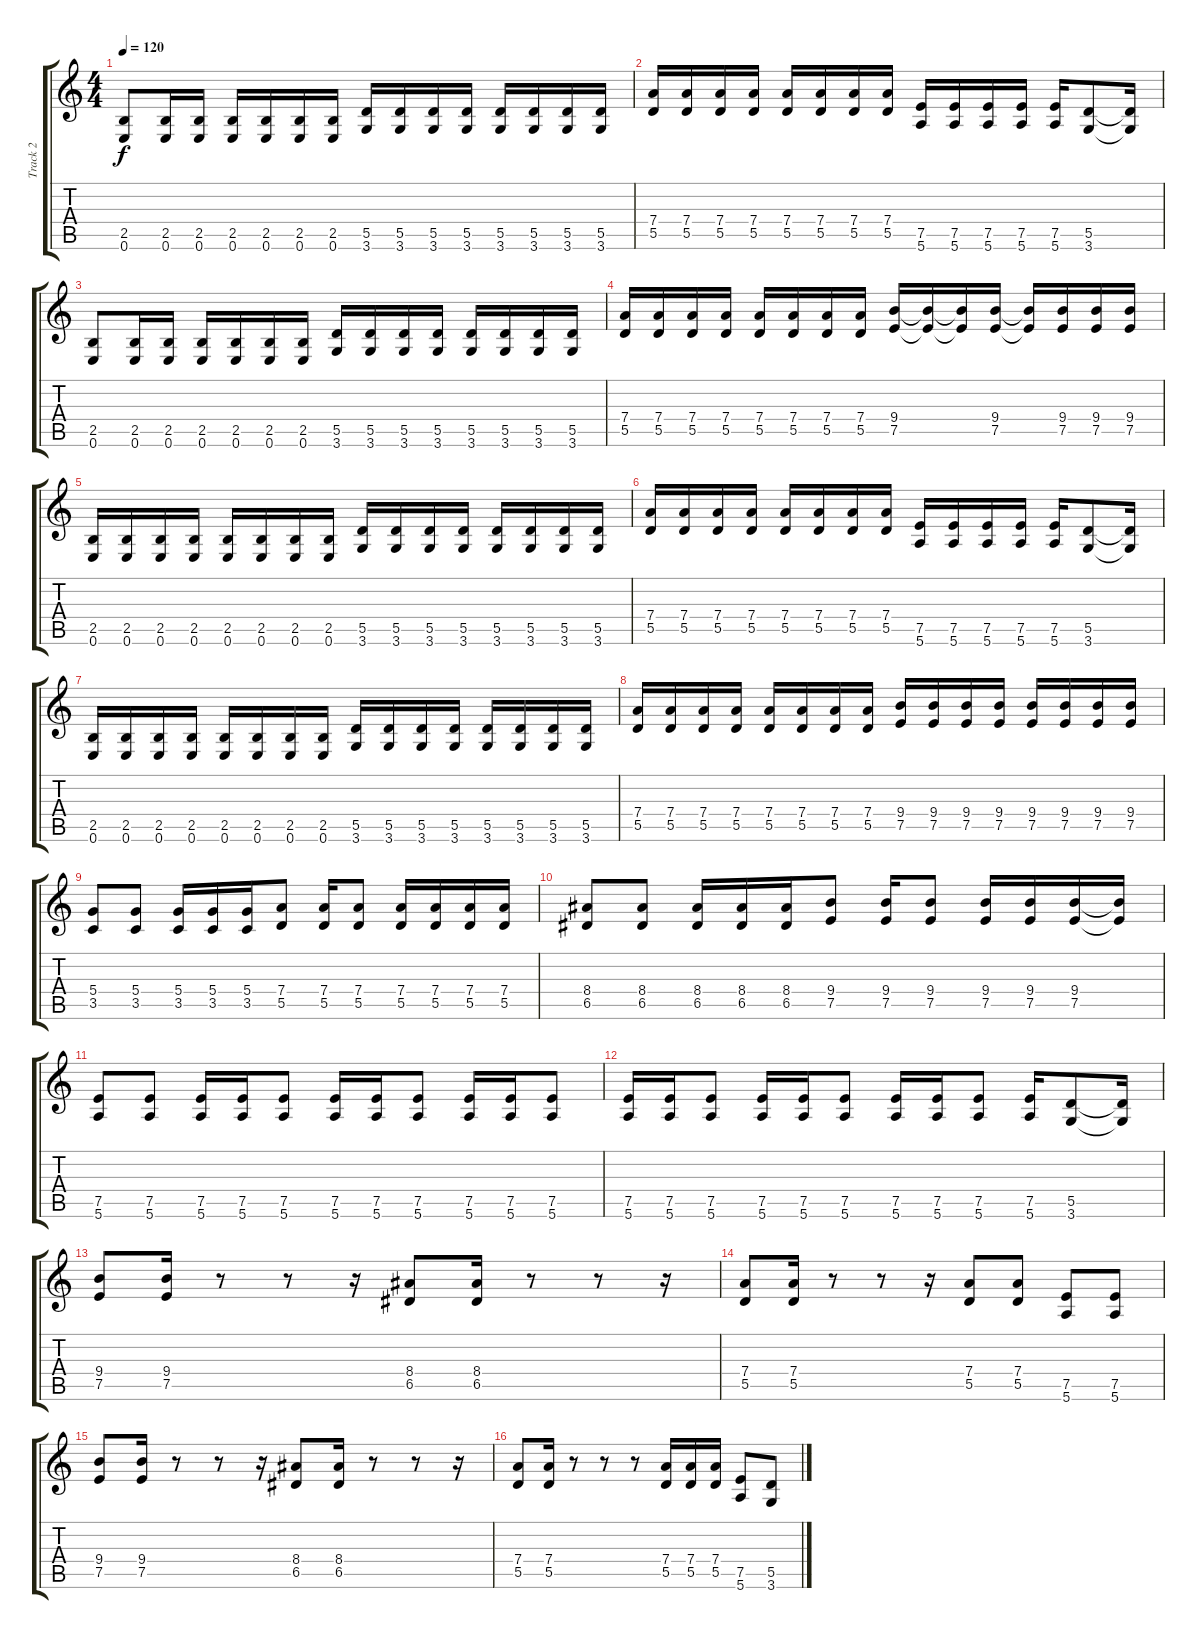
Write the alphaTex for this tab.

\track ("Track 2" "Track 2") {instrument distortionguitar}
\staff {score tabs}
\tuning (E4 B3 G3 D3 A2 E2) {hide}
\ts (4 4)
\tempo 120
\clef g2
\ks c
(2.5 0.6).8{dy f} (2.5 0.6).16 (2.5 0.6).16 (2.5 0.6).16 (2.5 0.6).16 (2.5 0.6).16 (2.5 0.6).16 (5.5 3.6).16 (5.5 3.6).16 (5.5 3.6).16 (5.5 3.6).16 (5.5 3.6).16 (5.5 3.6).16 (5.5 3.6).16 (5.5 3.6).16 |
(7.4 5.5).16 (7.4 5.5).16 (7.4 5.5).16 (7.4 5.5).16 (7.4 5.5).16 (7.4 5.5).16 (7.4 5.5).16 (7.4 5.5).16 (7.5 5.6).16 (7.5 5.6).16 (7.5 5.6).16 (7.5 5.6).16 (7.5 5.6).16 (5.5 3.6).8 (5.5{t} 3.6{t}).16 |
(2.5 0.6).8 (2.5 0.6).16 (2.5 0.6).16 (2.5 0.6).16 (2.5 0.6).16 (2.5 0.6).16 (2.5 0.6).16 (5.5 3.6).16 (5.5 3.6).16 (5.5 3.6).16 (5.5 3.6).16 (5.5 3.6).16 (5.5 3.6).16 (5.5 3.6).16 (5.5 3.6).16 |
(7.4 5.5).16 (7.4 5.5).16 (7.4 5.5).16 (7.4 5.5).16 (7.4 5.5).16 (7.4 5.5).16 (7.4 5.5).16 (7.4 5.5).16 (9.4 7.5).16 (9.4{t} 7.5{t}).16 (9.4{t} 7.5{t}).16 (9.4 7.5).16 (9.4{t} 7.5{t}).16 (9.4 7.5).16 (9.4 7.5).16 (9.4 7.5).16 |
(2.5 0.6).16 (2.5 0.6).16 (2.5 0.6).16 (2.5 0.6).16 (2.5 0.6).16 (2.5 0.6).16 (2.5 0.6).16 (2.5 0.6).16 (5.5 3.6).16 (5.5 3.6).16 (5.5 3.6).16 (5.5 3.6).16 (5.5 3.6).16 (5.5 3.6).16 (5.5 3.6).16 (5.5 3.6).16 |
(7.4 5.5).16 (7.4 5.5).16 (7.4 5.5).16 (7.4 5.5).16 (7.4 5.5).16 (7.4 5.5).16 (7.4 5.5).16 (7.4 5.5).16 (7.5 5.6).16 (7.5 5.6).16 (7.5 5.6).16 (7.5 5.6).16 (7.5 5.6).16 (5.5 3.6).8 (5.5{t} 3.6{t}).16 |
(2.5 0.6).16 (2.5 0.6).16 (2.5 0.6).16 (2.5 0.6).16 (2.5 0.6).16 (2.5 0.6).16 (2.5 0.6).16 (2.5 0.6).16 (5.5 3.6).16 (5.5 3.6).16 (5.5 3.6).16 (5.5 3.6).16 (5.5 3.6).16 (5.5 3.6).16 (5.5 3.6).16 (5.5 3.6).16 |
(7.4 5.5).16 (7.4 5.5).16 (7.4 5.5).16 (7.4 5.5).16 (7.4 5.5).16 (7.4 5.5).16 (7.4 5.5).16 (7.4 5.5).16 (9.4 7.5).16 (9.4 7.5).16 (9.4 7.5).16 (9.4 7.5).16 (9.4 7.5).16 (9.4 7.5).16 (9.4 7.5).16 (9.4 7.5).16 |
(5.4 3.5).8 (5.4 3.5).8 (5.4 3.5).16 (5.4 3.5).16 (5.4 3.5).16 (7.4 5.5).8 (7.4 5.5).16 (7.4 5.5).8 (7.4 5.5).16 (7.4 5.5).16 (7.4 5.5).16 (7.4 5.5).16 |
(8.4 6.5).8 (8.4 6.5).8 (8.4 6.5).16 (8.4 6.5).16 (8.4 6.5).16 (9.4 7.5).8 (9.4 7.5).16 (9.4 7.5).8 (9.4 7.5).16 (9.4 7.5).16 (9.4 7.5).16 (9.4{t} 7.5{t}).16 |
(7.5 5.6).8 (7.5 5.6).8 (7.5 5.6).16 (7.5 5.6).16 (7.5 5.6).8 (7.5 5.6).16 (7.5 5.6).16 (7.5 5.6).8 (7.5 5.6).16 (7.5 5.6).16 (7.5 5.6).8 |
(7.5 5.6).16 (7.5 5.6).16 (7.5 5.6).8 (7.5 5.6).16 (7.5 5.6).16 (7.5 5.6).8 (7.5 5.6).16 (7.5 5.6).16 (7.5 5.6).8 (7.5 5.6).16 (5.5 3.6).8 (5.5{t} 3.6{t}).16 |
(9.4 7.5).8 (9.4 7.5).16 r.8 r.8 r.16 (8.4 6.5).8 (8.4 6.5).16 r.8 r.8 r.16 |
(7.4 5.5).8 (7.4 5.5).16 r.8 r.8 r.16 (7.4 5.5).8 (7.4 5.5).8 (7.5 5.6).8 (7.5 5.6).8 |
(9.4 7.5).8 (9.4 7.5).16 r.8 r.8 r.16 (8.4 6.5).8 (8.4 6.5).16 r.8 r.8 r.16 |
(7.4 5.5).8 (7.4 5.5).16 r.8 r.8 r.8 (7.4 5.5).16 (7.4 5.5).16 (7.4 5.5).16 (7.5 5.6).8 (5.5 3.6).8
